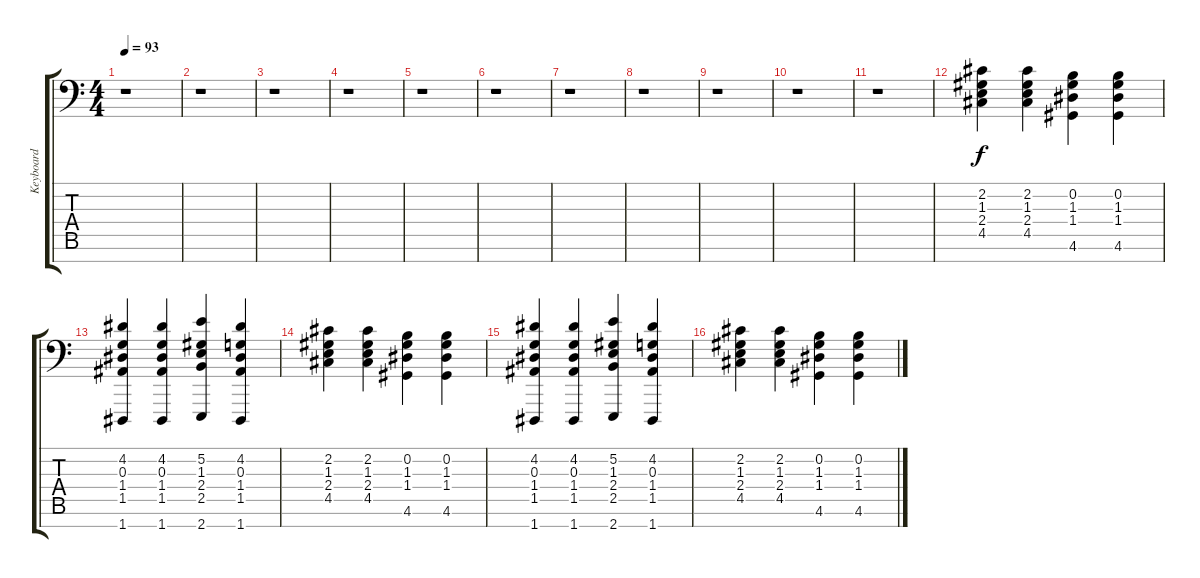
\track ("Keyboard" "Keyboard") {instrument electricpiano1}
\staff {score tabs}
\tuning (C5 B3 G3 D3 A2 E2 D1) {hide}
\ts (4 4)
\tempo 93
\clef f4
\ks c
r.1{dy f} |
r.1 |
r.1 |
r.1 |
r.1 |
r.1 |
r.1 |
r.1 |
r.1 |
r.1 |
r.1 |
(2.2 1.3 2.4 4.5).4 (2.2 1.3 2.4 4.5).4 (0.2 1.3 1.4 4.6).4 (0.2 1.3 1.4 4.6).4 |
(4.2 0.3 1.4 1.5 1.7).4 (4.2 0.3 1.4 1.5 1.7).4 (5.2 1.3 2.4 2.5 2.7).4 (4.2 0.3 1.4 1.5 1.7).4 |
(2.2 1.3 2.4 4.5).4 (2.2 1.3 2.4 4.5).4 (0.2 1.3 1.4 4.6).4 (0.2 1.3 1.4 4.6).4 |
(4.2 0.3 1.4 1.5 1.7).4 (4.2 0.3 1.4 1.5 1.7).4 (5.2 1.3 2.4 2.5 2.7).4 (4.2 0.3 1.4 1.5 1.7).4 |
(2.2 1.3 2.4 4.5).4 (2.2 1.3 2.4 4.5).4 (0.2 1.3 1.4 4.6).4 (0.2 1.3 1.4 4.6).4
